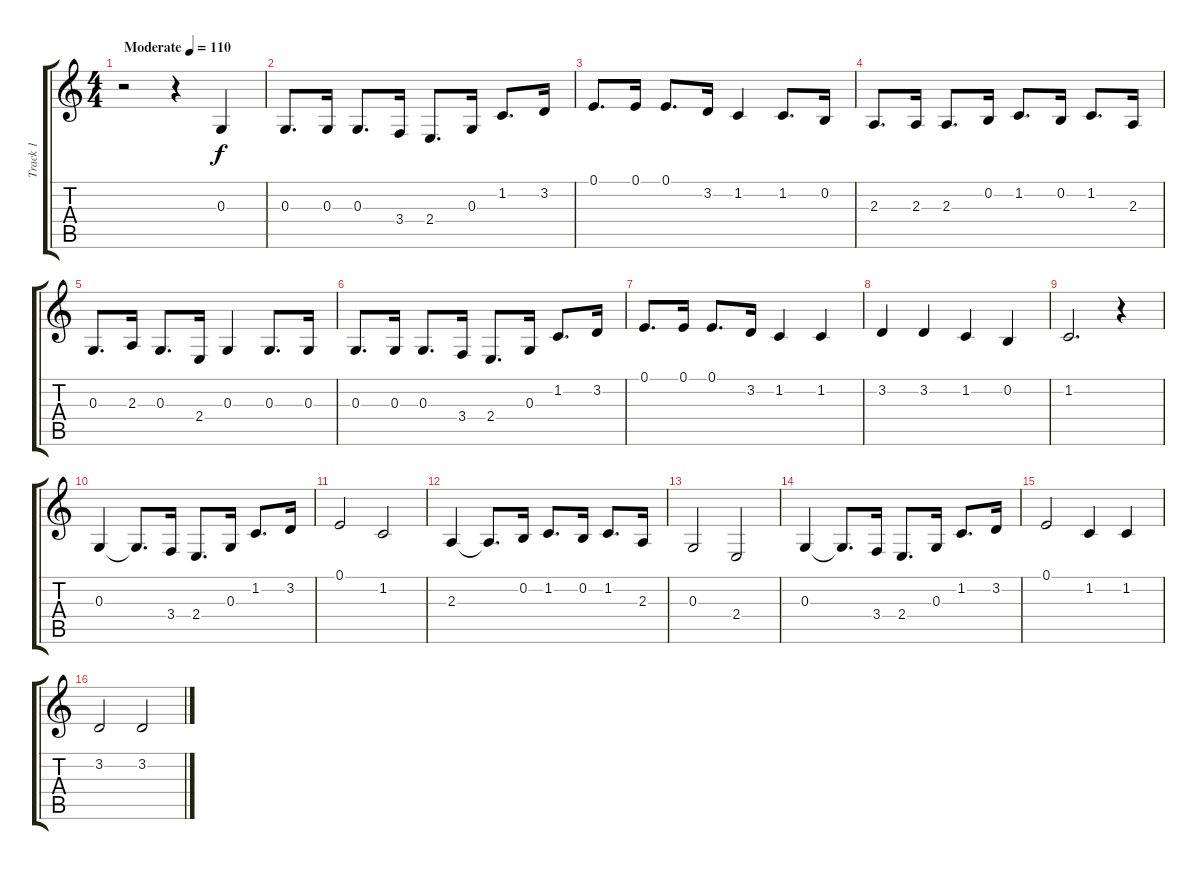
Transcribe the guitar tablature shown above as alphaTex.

\track ("Track 1" "Track 1") {instrument frenchhorn}
\staff {score tabs}
\tuning (E4 B3 G3 D3 A2 E2) {hide}
\ts (4 4)
\tempo (110 "Moderate")
\clef g2
\ks c
r.2{dy f instrument frenchhorn} r.4 0.3.4 |
0.3.8{d} 0.3.16 0.3.8{d} 3.4.16 2.4.8{d} 0.3.16 1.2.8{d} 3.2.16 |
0.1.8{d} 0.1.16 0.1.8{d} 3.2.16 1.2.4 1.2.8{d} 0.2.16 |
2.3.8{d} 2.3.16 2.3.8{d} 0.2.16 1.2.8{d} 0.2.16 1.2.8{d} 2.3.16 |
0.3.8{d} 2.3.16 0.3.8{d} 2.4.16 0.3.4 0.3.8{d} 0.3.16 |
0.3.8{d} 0.3.16 0.3.8{d} 3.4.16 2.4.8{d} 0.3.16 1.2.8{d} 3.2.16 |
0.1.8{d} 0.1.16 0.1.8{d} 3.2.16 1.2.4 1.2.4 |
3.2.4 3.2.4 1.2.4 0.2.4 |
1.2.2{d} r.4 |
0.3.4 0.3{t}.8{d} 3.4.16 2.4.8{d} 0.3.16 1.2.8{d} 3.2.16 |
0.1.2 1.2.2 |
2.3.4 2.3{t}.8{d} 0.2.16 1.2.8{d} 0.2.16 1.2.8{d} 2.3.16 |
0.3.2 2.4.2 |
0.3.4 0.3{t}.8{d} 3.4.16 2.4.8{d} 0.3.16 1.2.8{d} 3.2.16 |
0.1.2 1.2.4 1.2.4 |
3.2.2 3.2.2
